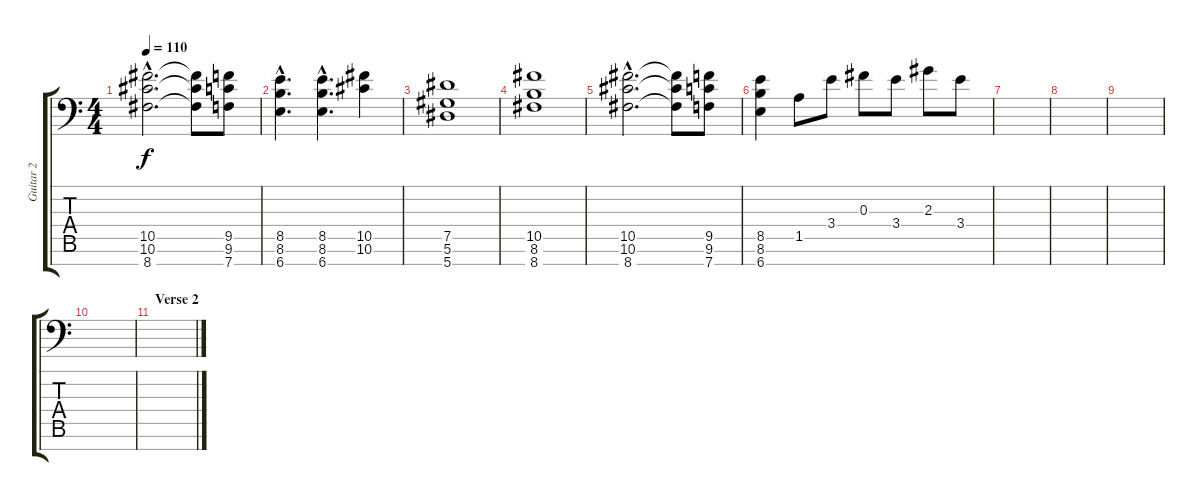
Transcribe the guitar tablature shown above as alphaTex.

\track ("Guitar 2" "Guitar 2") {instrument distortionguitar}
\staff {score tabs}
\tuning (Eb4 Bb3 Gb3 Db3 Ab2 Eb2 Bb1) {hide}
\ts (4 4)
\tempo 110
\clef f4
\ks c
(10.5{hac} 10.6{hac} 8.7{hac}).2{d dy f} (10.5{t} 10.6{t} 8.7{t}).8 (9.5 9.6 7.7).8 |
(8.5{hac} 8.6{hac} 6.7{hac}).4{d} (8.5{hac} 8.6{hac} 6.7{hac}).4{d} (10.5 10.6).4 |
(7.5 5.6 5.7).1 |
(10.5 8.6 8.7).1 |
(10.5{hac} 10.6{hac} 8.7{hac}).2{d} (10.5{t} 10.6{t} 8.7{t}).8 (9.5 9.6 7.7).8 |
(8.5 8.6 6.7).4 1.5.8 3.4.8 0.3.8 3.4.8 2.3.8 3.4.8 |
|
|
|
|
\section ("" "Verse 2")
